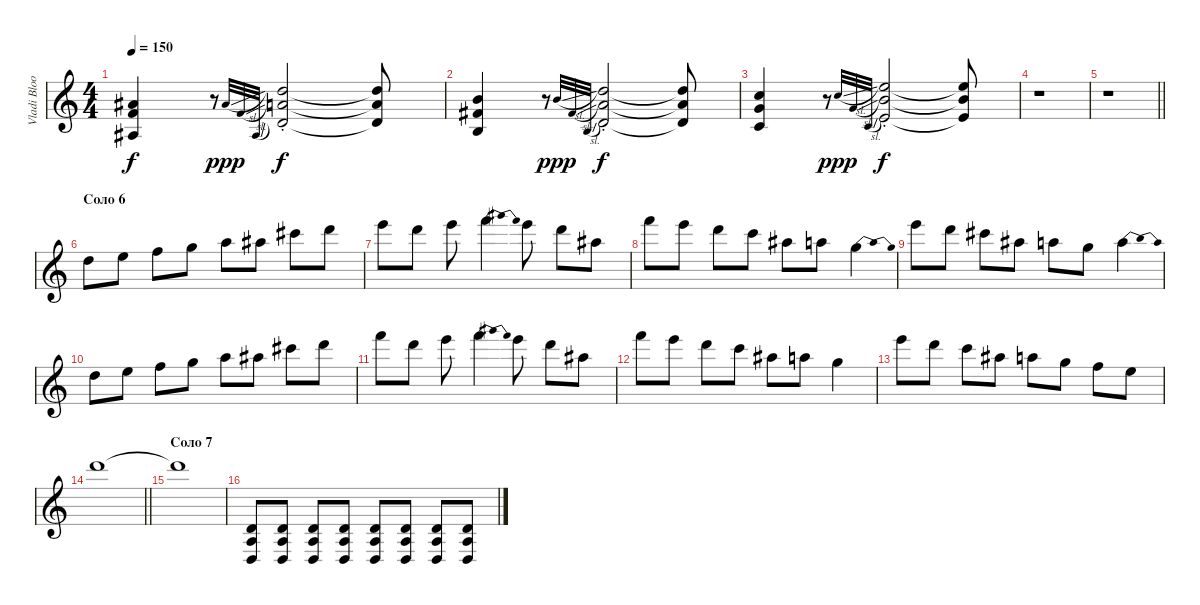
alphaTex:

\track ("Vladi Blooder" "Vladi Bloo") {instrument overdrivenguitar}
\staff {score}
\tuning (E4 B3 G3 D3 A2 D2) {hide}
\ts (4 4)
\tempo 150
\clef g2
\ks c
(8.4 8.5 8.6).4{dy f} r.8 8.4{sl}.32{gr onbeat dy ppp} 8.5{sl}.32{gr onbeat} 8.6{sl}.32{gr onbeat} (12.4{st} 12.5{st} 12.6{st}).2{dy f} (12.4{t} 12.5{t} 12.6{t}).8 |
(9.4 9.5 9.6).4 r.8 9.4{sl}.32{gr onbeat dy ppp} 9.5{sl}.32{gr onbeat} 9.6{sl}.32{gr onbeat} (12.4{st} 12.5{st} 12.6{st}).2{dy f} (12.4{t} 12.5{t} 12.6{t}).8 |
(10.4 10.5 10.6).4 r.8 10.4{sl}.32{gr onbeat dy ppp} 10.5{sl}.32{gr onbeat} 10.6{sl}.32{gr onbeat} (14.4{st} 14.5{st} 14.6{st}).2{dy f} (14.4{t} 14.5{t} 14.6{t}).8 |
r.1 |
\barLineRight lightlight
r.1 |
\section ("" "Соло 6")
12.4.8 14.4.8 15.4.8 12.3.8 14.3.8 15.3.8 14.2.8 15.2.8 |
12.1.8 15.2.8 12.1.8 13.1{be (bendrelease 0 0 25 6 25 6 60 0)}.4 12.1.8 10.1.8 11.2.8 |
13.1.8 12.1.8 10.1.8 13.2.8 11.2.8 10.2.8 12.3{be (bendrelease 0 0 29 4 29 4 60 0)}.4 |
12.1.8 10.1.8 9.1.8 11.2.8 10.2.8 8.2.8 10.2{be (bendrelease 0 0 30 4 30 4 60 0)}.4 |
7.3.8 9.3.8 10.3.8 8.2.8 10.2.8 11.2.8 9.1.8 10.1.8 |
13.1.8 10.1.8 12.1.8 13.1{be (bendrelease 0 0 25 6 25 6 60 0)}.4 12.1.8 10.1.8 11.2.8 |
13.1.8 12.1.8 10.1.8 13.2.8 11.2.8 10.2.8 12.3.4 |
12.1.8 10.1.8 13.2.8 11.2.8 10.2.8 12.3.8 10.3.8 9.3.8 |
\barLineRight lightlight
10.1.1 |
\section ("" "Соло 7")
10.1{t}.1 |
(0.4 0.5 0.6).8 (0.4 0.5 0.6).8 (0.4 0.5 0.6).8 (0.4 0.5 0.6).8 (0.4 0.5 0.6).8 (0.4 0.5 0.6).8 (0.4 0.5 0.6).8 (0.4 0.5 0.6).8
